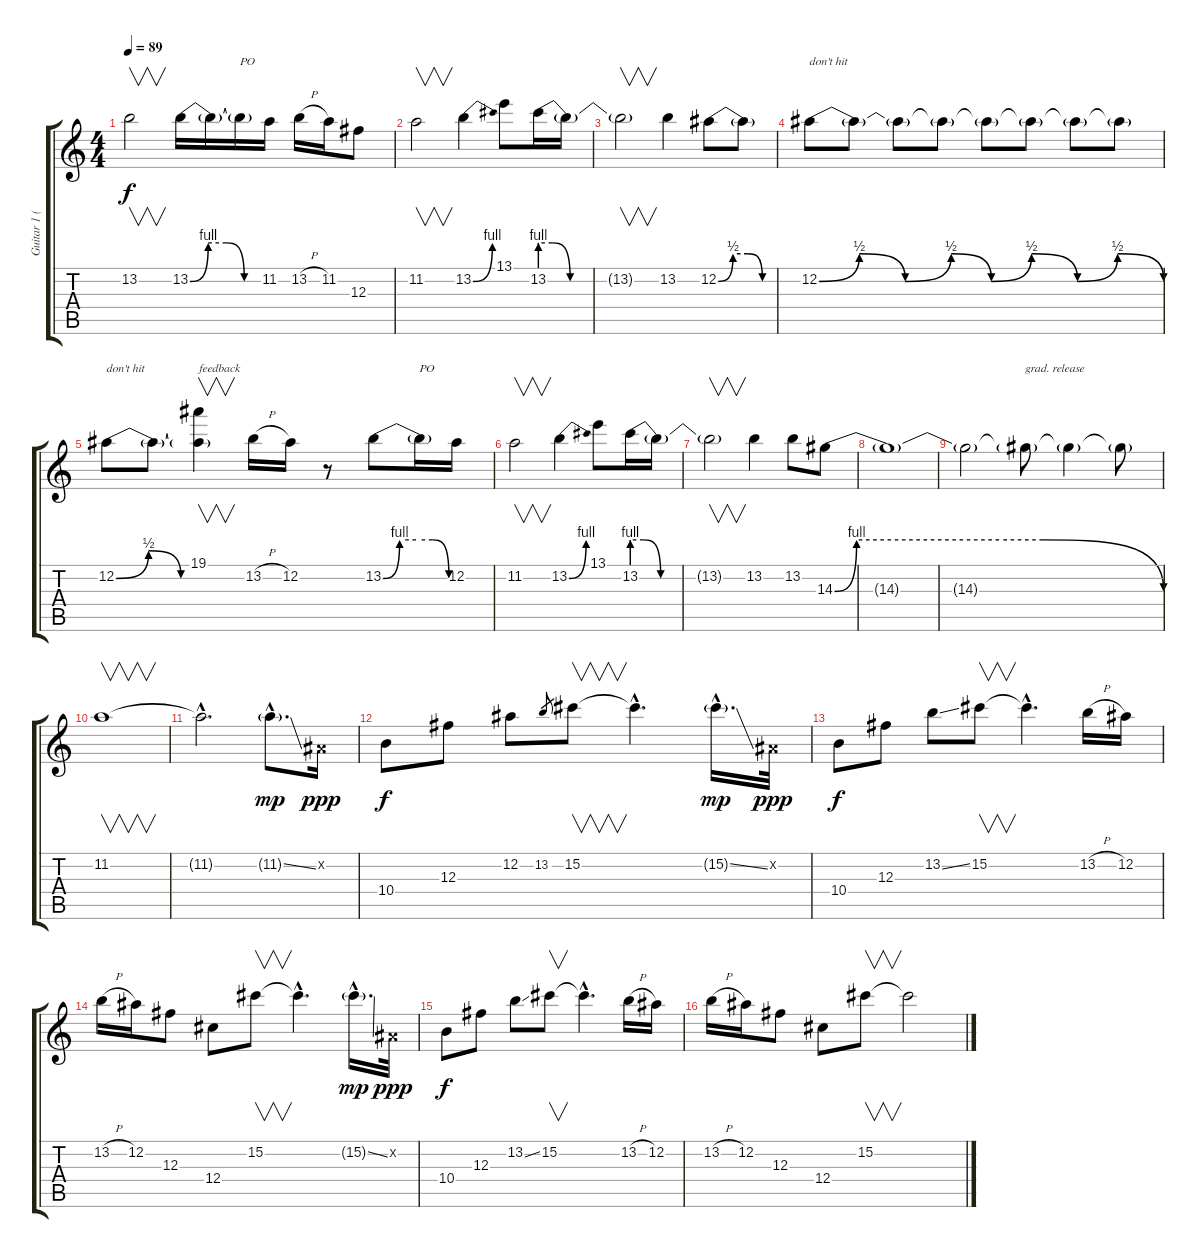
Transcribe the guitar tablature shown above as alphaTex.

\track ("Guitar 1 (Slash)" "Guitar 1 (") {instrument distortionguitar}
\staff {score tabs}
\tuning (Eb4 Bb3 Gb3 Db3 Ab2 Eb2) {hide}
\ts (4 4)
\tempo 89
\clef g2
\ks c
13.2.2{v dy f} 13.2{be (custom 0 0 15 4 30 4 45 0 60 0)}.16 13.2{t}.16 13.2{t}.16{txt "PO"} 11.2.16 13.2{h}.16 11.2.16 12.3.8 |
11.2.2{v} 13.2{be (bend 0 0 60 4)}.4 13.1.8 13.2{be (custom 0 4 6 4 15 0 60 0)}.16 13.2{t}.16 |
13.2{t}.2{v} 13.2.4 12.2{be (custom 0 0 15 2 30 2 45 0 60 0)}.8 12.2{t}.8 |
12.2{be (custom 0 0 7 2 15 0 23 2 30 0 37 2 45 0 52 2 60 0)}.8{txt "don't hit"} 12.2{t}.8 12.2{t}.8 12.2{t}.8 12.2{t}.8 12.2{t}.8 12.2{t}.8 12.2{t}.8 |
12.2{be (custom 0 0 15 2 30 0 60 0)}.8{txt "don't hit"} 12.2{t}.8 (19.1 12.2{t}).4{v txt "feedback"} 13.2{h}.16 12.2.16 r.8 13.2{be (custom 0 0 15 4 30 4 45 4 60 0)}.8 13.2{t}.16{txt "PO"} 12.2.16 |
11.2.2{v} 13.2{be (bend 0 0 60 4)}.4 13.1.8 13.2{be (custom 0 4 6 4 15 0 60 0)}.16 13.2{t}.16 |
13.2{t}.2{v} 13.2.4 13.2.8 14.3{be (custom 0 0 4 4 30 4 38 4 60 0)}.8 |
14.3{t}.1 |
14.3{t}.2 14.3{t}.8{txt "grad. release"} 14.3{t}.4 14.3{t}.8 |
11.2.1{v} |
11.2{hac t}.2{d} 11.2{ss g hac}.8{d dy mp} 0.2{x}.16{dy ppp} |
10.4.8{dy f} 12.3.8 12.2.8 13.2.8{gr} 15.2.8{v} 15.2{hac t}.4{d} 15.2{ss g hac}.16{d dy mp} 0.2{x}.32{dy ppp} |
10.4.8{dy f} 12.3.8 13.2{ss}.8 15.2.8{v} 15.2{hac t}.4{d} 13.2{h}.16 12.2.16 |
13.2{h}.16 12.2.16 12.3.8 12.4.8 15.2.8{v} 15.2{hac t}.4{d} 15.2{ss g hac}.16{d dy mp} 0.2{x}.32{dy ppp} |
10.4.8{dy f} 12.3.8 13.2{ss}.8 15.2.8{v} 15.2{hac t}.4{d} 13.2{h}.16 12.2.16 |
13.2{h}.16 12.2.16 12.3.8 12.4.8 15.2.8{v} 15.2{t}.2
